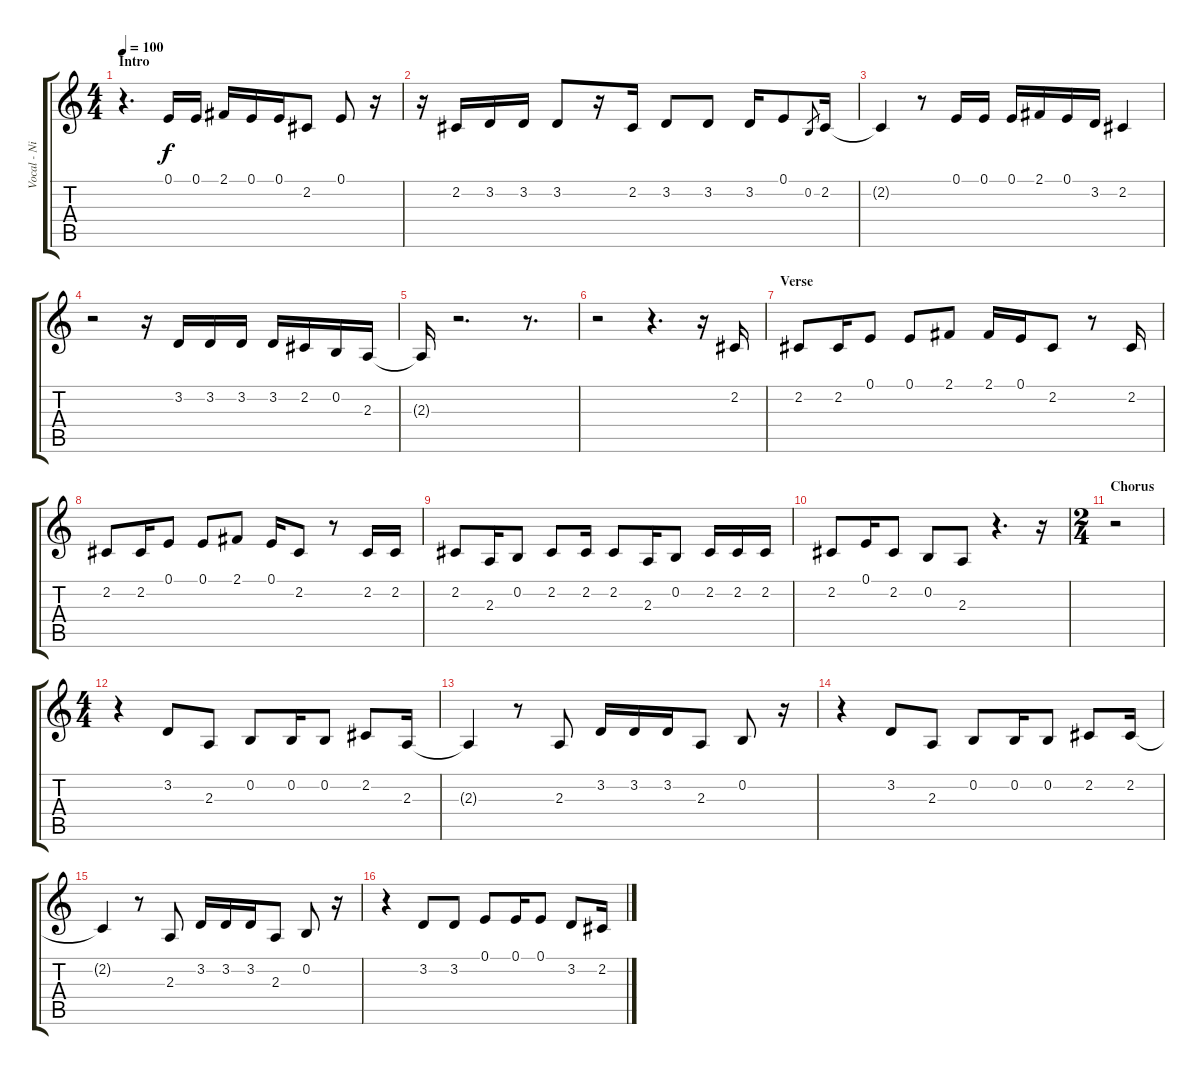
\track ("Vocal - Nikola" "Vocal - Ni") {instrument flute}
\staff {score tabs}
\tuning (E4 B3 G3 D3 A2 E2) {hide}
\ts (4 4)
\section ("" "Intro")
\tempo 100
\clef g2
\ks c
r.4{d dy f instrument flute} 0.1.16 0.1.16 2.1.16 0.1.16 0.1.16 2.2.8 0.1.8 r.16 |
r.16 2.2.16 3.2.16 3.2.16 3.2.8 r.16 2.2.16 3.2.8 3.2.8 3.2.16 0.1.8 0.2.8{gr} 2.2.16 |
2.2{t}.4 r.8 0.1.16 0.1.16 0.1.16 2.1.16 0.1.16 3.2.16 2.2.4 |
r.2 r.16 3.2.16 3.2.16 3.2.16 3.2.16 2.2.16 0.2.16 2.3.16 |
2.3{t}.16 r.2{d} r.8{d} |
r.2 r.4{d} r.16 2.2.16 |
\section ("" "Verse")
2.2.8 2.2.16 0.1.8 0.1.8 2.1.8 2.1.16 0.1.16 2.2.8 r.8 2.2.16 |
2.2.8 2.2.16 0.1.8 0.1.8 2.1.8 0.1.16 2.2.8 r.8 2.2.16 2.2.16 |
2.2.8 2.3.16 0.2.8 2.2.8 2.2.16 2.2.8 2.3.16 0.2.8 2.2.16 2.2.16 2.2.16 |
2.2.8 0.1.16 2.2.8 0.2.8 2.3.8 r.4{d} r.16 |
\ts (2 4)
\section ("" "Chorus")
r.2 |
\ts (4 4)
r.4 3.2.8 2.3.8 0.2.8 0.2.16 0.2.8 2.2.8 2.3.16 |
2.3{t}.4 r.8 2.3.8 3.2.16 3.2.16 3.2.16 2.3.8 0.2.8 r.16 |
r.4 3.2.8 2.3.8 0.2.8 0.2.16 0.2.8 2.2.8 2.2.16 |
2.2{t}.4 r.8 2.3.8 3.2.16 3.2.16 3.2.16 2.3.8 0.2.8 r.16 |
r.4 3.2.8 3.2.8 0.1.8 0.1.16 0.1.8 3.2.8 2.2.16
